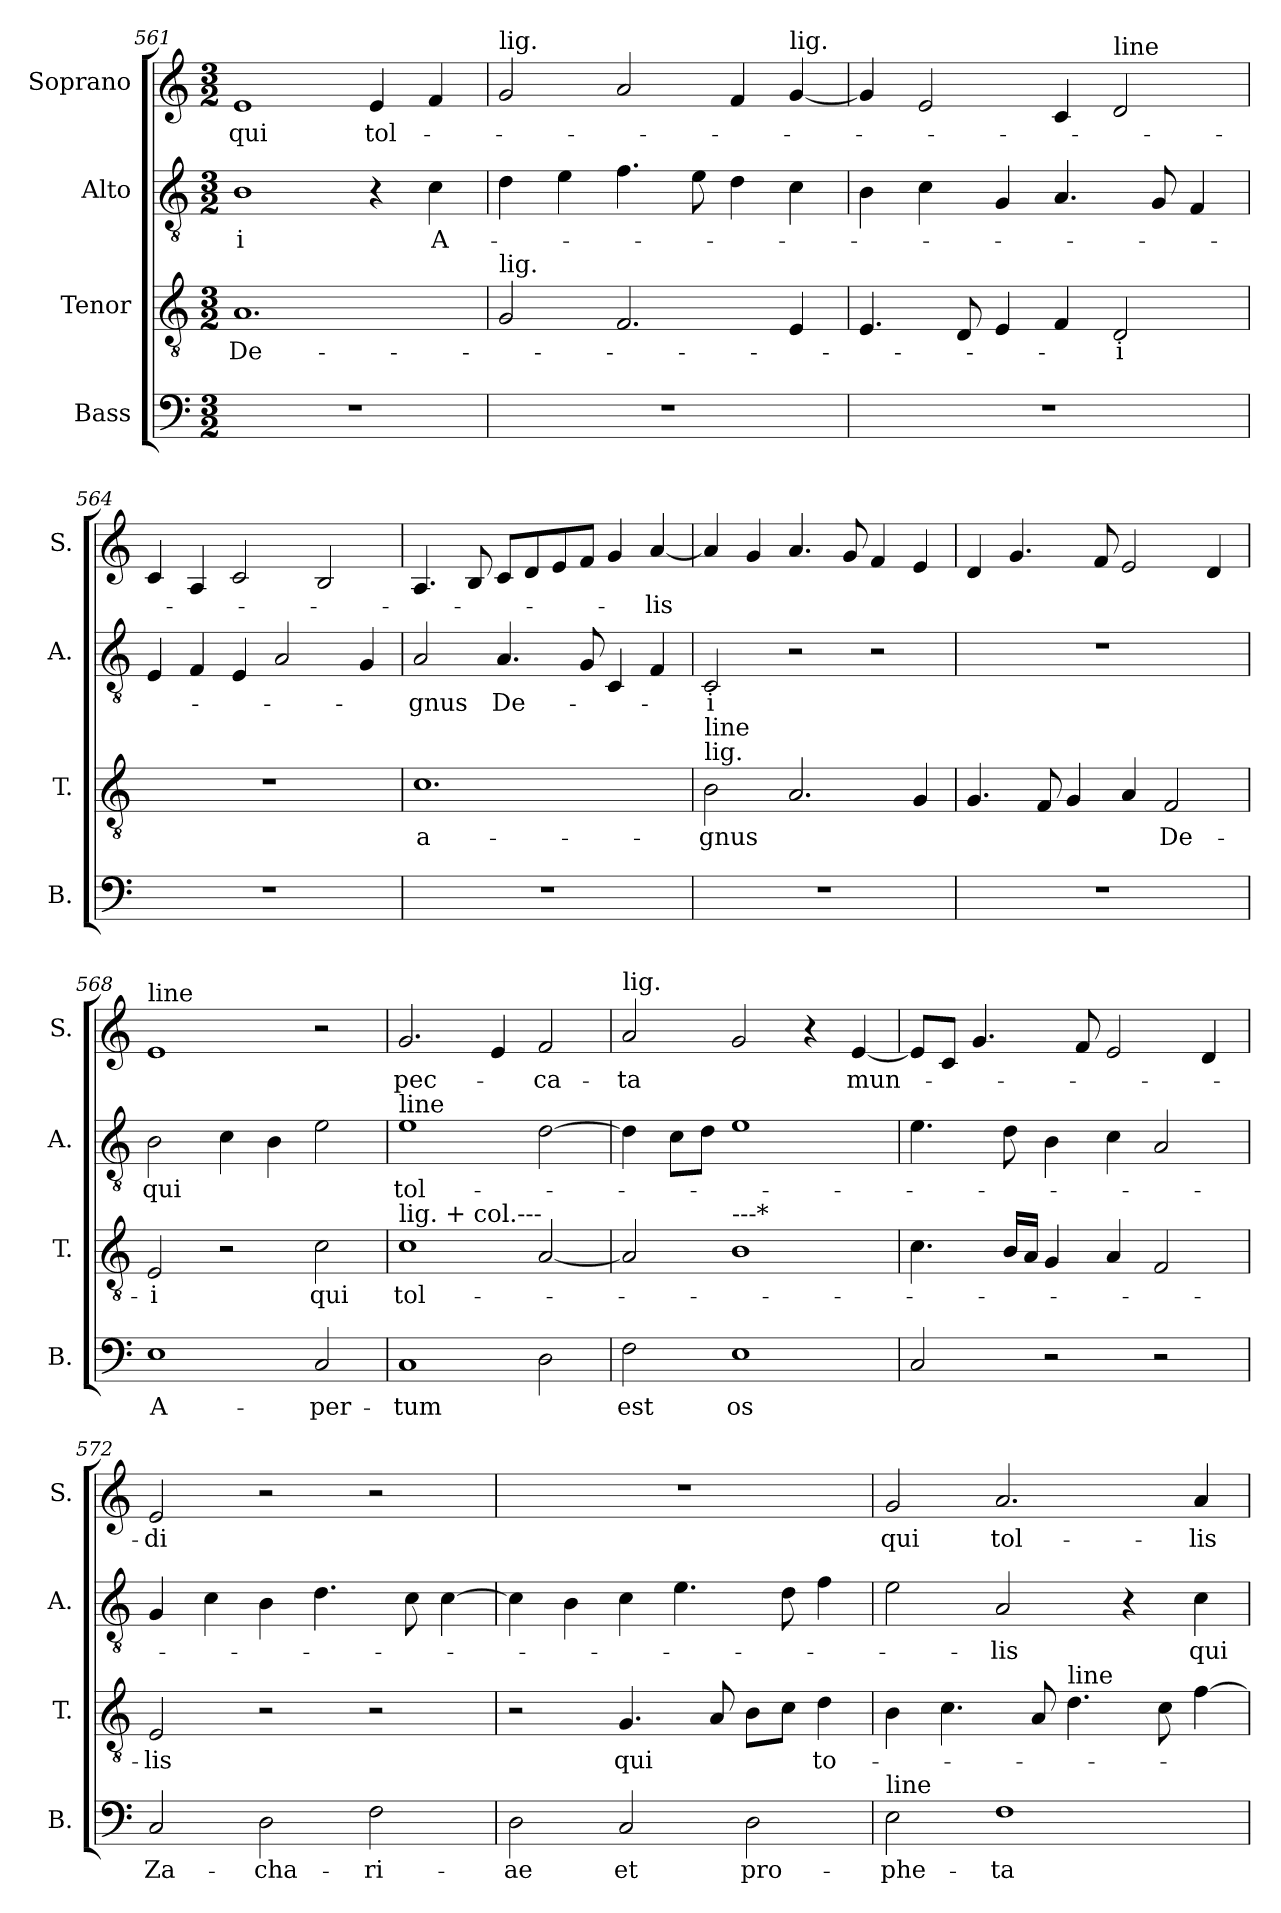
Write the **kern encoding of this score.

**kern	**text	**kern	**text	**kern	**text	**kern	**text
*part4	*part4	*part3	*part3	*part2	*part2	*part1	*part1
*staff4	*staff4	*staff3	*staff3	*staff2	*staff2	*staff1	*staff1
*I"Bass	*	*I"Tenor	*	*I"Alto	*	*I"Soprano	*
*I'B.	*	*I'T.	*	*I'A.	*	*I'S.	*
*clefF4	*	*clefGv2	*	*clefGv2	*	*clefG2	*
*k[]	*	*k[]	*	*k[]	*	*k[]	*
*M3/2	*	*M3/2	*	*M3/2	*	*M3/2	*
=561	=561	=561	=561	=561	=561	=561	=561
!	!	!	!LO:LY:b	!	!LO:LY:b	!	!LO:LY:b
1.r	.	1.A	De-	1B	-i	1e	qui
!	!	!	!	!	!	!	!LO:LY:b
.	.	.	.	4r	.	4e/	tol-
!	!	!	!	!	!LO:LY:b	!	!
.	.	.	.	4c\	A-	4f/	.
!!LO:LB:g=z
=562	=562	=562	=562	=562	=562	=562	=562
!	!	!	!	!	!	!LO:TX:a:t=lig.	!
!	!	!LO:TX:a:t=lig.	!	!	!	!	!
1.r	.	2G/	.	4d\	.	2g/	.
.	.	.	.	4e\	.	.	.
.	.	2.F/	.	4.f\	.	2a/	.
.	.	.	.	8e\	.	.	.
.	.	.	.	4d\	.	4f/	.
!	!	!	!	!	!	!LO:TX:a:t=lig.	!
.	.	4E/	.	4c\	.	[4g/	.
=563	=563	=563	=563	=563	=563	=563	=563
1.r	.	4.E/	.	4B\	.	4g/]	.
.	.	.	.	4c\	.	2e/	.
.	.	8D/	.	.	.	.	.
.	.	4E/	.	4G/	.	.	.
.	.	4F/	.	4.A/	.	4c/	.
!	!	!	!	!	!	!LO:TX:a:t=line	!
!	!	!	!LO:LY:b	!	!	!	!
.	.	2D/	-i	.	.	2d/	.
.	.	.	.	8G/	.	.	.
.	.	.	.	4F/	.	.	.
=564	=564	=564	=564	=564	=564	=564	=564
1.r	.	1.r	.	4E/	.	4c/	.
.	.	.	.	4F/	.	4A/	.
.	.	.	.	4E/	.	2c/	.
.	.	.	.	2A/	.	.	.
.	.	.	.	.	.	2B/	.
.	.	.	.	4G/	.	.	.
=565	=565	=565	=565	=565	=565	=565	=565
!	!	!	!LO:LY:b	!	!LO:LY:b	!	!
1.r	.	1.c	a-	2A/	-gnus	4.A/	.
.	.	.	.	.	.	8B/	.
!	!	!	!	!	!LO:LY:b	!	!
.	.	.	.	4.A/	De-	8c/L	.
.	.	.	.	.	.	8d/	.
.	.	.	.	.	.	8e/	.
.	.	.	.	8G/	.	8f/J	.
.	.	.	.	4C/	.	4g/	.
!	!	!	!	!	!	!	!LO:LY:b
.	.	.	.	4F/	.	[4a/	-lis
=566	=566	=566	=566	=566	=566	=566	=566
!	!	!LO:TX:a:t=lig.	!	!	!	!	!
!	!	!LO:TX:a:t=line	!	!	!	!	!
!	!	!	!LO:LY:b	!	!LO:LY:b	!	!
1.r	.	2B\	-gnus	2C/	-i	4a/]	.
.	.	.	.	.	.	4g/	.
.	.	2.A/	.	2r	.	4.a/	.
.	.	.	.	.	.	8g/	.
.	.	.	.	2r	.	4f/	.
.	.	4G/	.	.	.	4e/	.
=567	=567	=567	=567	=567	=567	=567	=567
1.r	.	4.G/	.	1.r	.	4d/	.
.	.	.	.	.	.	4.g/	.
.	.	8F/	.	.	.	.	.
.	.	4G/	.	.	.	.	.
.	.	.	.	.	.	8f/	.
.	.	4A/	.	.	.	2e/	.
!	!	!	!LO:LY:b	!	!	!	!
.	.	2F/	De-	.	.	.	.
.	.	.	.	.	.	4d/	.
!!LO:LB:g=z
=568	=568	=568	=568	=568	=568	=568	=568
!	!	!	!	!	!	!LO:TX:a:t=line	!
!	!LO:LY:b	!	!LO:LY:b	!	!LO:LY:b	!	!
1E	A-	2E/	-i	2B\	qui	1e	.
.	.	2r	.	4c\	.	.	.
.	.	.	.	4B\	.	.	.
!	!LO:LY:b	!	!LO:LY:b	!	!	!	!
2C/	-per-	2c\	qui	2e\	.	2r	.
=569	=569	=569	=569	=569	=569	=569	=569
!	!	!	!	!LO:TX:a:t=line	!	!	!
!	!	!LO:TX:a:t=lig. + col.---	!	!	!	!	!
!	!LO:LY:b	!	!LO:LY:b	!	!LO:LY:b	!	!LO:LY:b
1C	-tum	1c	tol-	1e	tol-	2.g/	pec-
.	.	.	.	.	.	4e/	.
!	!	!	!	!	!	!	!LO:LY:b
2D\	.	[2A/	.	[2d\	.	2f/	-ca-
=570	=570	=570	=570	=570	=570	=570	=570
!	!	!	!	!	!	!LO:TX:a:t=lig.	!
!	!LO:LY:b	!	!	!	!	!	!LO:LY:b
2F\	est	2A/]	.	4d\]	.	2a/	-ta
.	.	.	.	8c\L	.	.	.
.	.	.	.	8d\J	.	.	.
!	!	!LO:TX:a:t=---*	!	!	!	!	!
!	!LO:LY:b	!	!	!	!	!	!
1E	os	1B	.	1e	.	2g/	.
.	.	.	.	.	.	4r	.
!	!	!	!	!	!	!	!LO:LY:b
.	.	.	.	.	.	[4e/	mun-
=571	=571	=571	=571	=571	=571	=571	=571
2C/	.	4.c\	.	4.e\	.	8e/L]	.
.	.	.	.	.	.	8c/J	.
.	.	.	.	.	.	4.g/	.
.	.	16B/LL	.	8d\	.	.	.
.	.	16A/JJ	.	.	.	.	.
2r	.	4G/	.	4B\	.	.	.
.	.	.	.	.	.	8f/	.
.	.	4A/	.	4c\	.	2e/	.
2r	.	2F/	.	2A/	.	.	.
.	.	.	.	.	.	4d/	.
=572	=572	=572	=572	=572	=572	=572	=572
!	!LO:LY:b	!	!LO:LY:b	!	!	!	!LO:LY:b
2C/	Za-	2E/	-lis	4G/	.	2e/	-di
.	.	.	.	4c\	.	.	.
!	!LO:LY:b	!	!	!	!	!	!
2D\	-cha-	2r	.	4B\	.	2r	.
.	.	.	.	4.d\	.	.	.
!	!LO:LY:b	!	!	!	!	!	!
2F\	-ri-	2r	.	.	.	2r	.
.	.	.	.	8c\	.	.	.
.	.	.	.	[4c\	.	.	.
=573	=573	=573	=573	=573	=573	=573	=573
!	!LO:LY:b	!	!	!	!	!	!
2D\	-ae	2r	.	4c\]	.	1.r	.
.	.	.	.	4B\	.	.	.
!	!LO:LY:b	!	!LO:LY:b	!	!	!	!
2C/	et	4.G/	qui	4c\	.	.	.
.	.	.	.	4.e\	.	.	.
.	.	8A/	.	.	.	.	.
!	!LO:LY:b	!	!	!	!	!	!
2D\	pro-	8B\L	.	.	.	.	.
.	.	8c\J	.	8d\	.	.	.
!	!	!	!LO:LY:b	!	!	!	!
.	.	4d\	to-	4f\	.	.	.
!!LO:PB:g=z
=574	=574	=574	=574	=574	=574	=574	=574
!LO:TX:a:t=line	!	!	!	!	!	!	!
!	!LO:LY:b	!	!	!	!	!	!LO:LY:b
2E\	-phe-	4B\	.	2e\	.	2g/	qui
.	.	4.c\	.	.	.	.	.
!	!LO:LY:b	!	!	!	!LO:LY:b	!	!LO:LY:b
1F	-ta-	.	.	2A/	-lis	2.a/	tol-
.	.	8A/	.	.	.	.	.
!	!	!LO:TX:a:t=line	!	!	!	!	!
.	.	4.d\	.	.	.	.	.
.	.	.	.	4r	.	.	.
.	.	8c\	.	.	.	.	.
!	!	!	!	!	!LO:LY:b	!	!LO:LY:b
.	.	[4f\	.	4c\	qui	4a/	-lis
=	=	=	=	=	=	=	=
*-	*-	*-	*-	*-	*-	*-	*-
